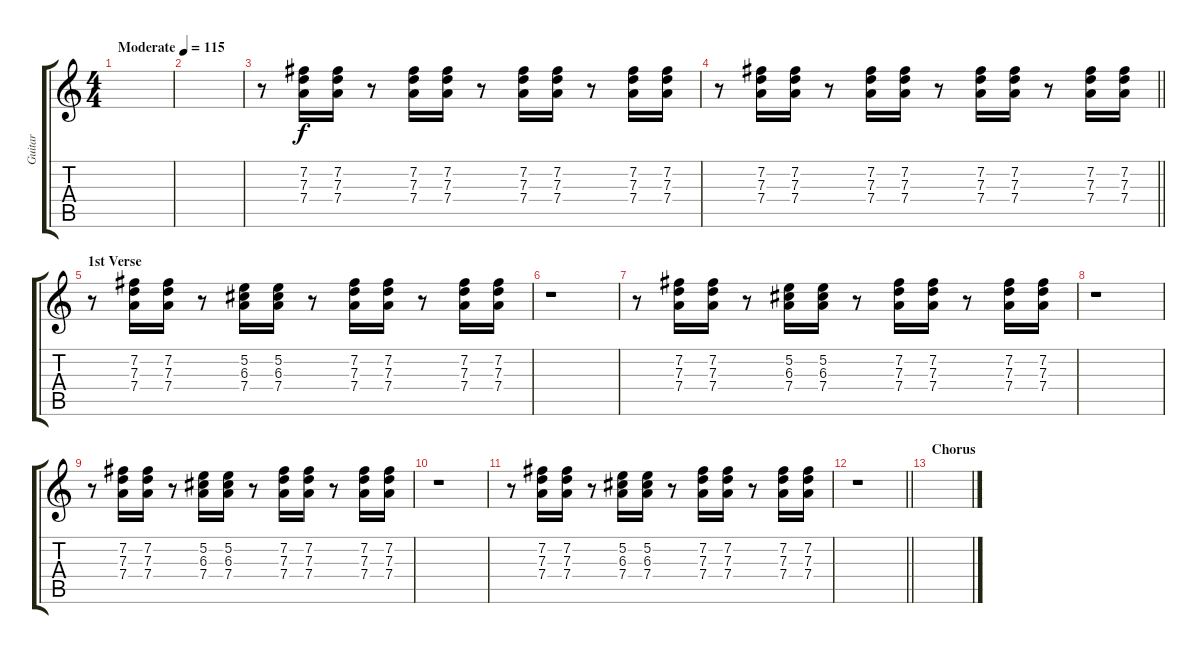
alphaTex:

\track ("Guitar" "Guitar") {instrument electricguitarjazz}
\staff {score tabs}
\tuning (E4 B3 G3 D3 A2 E2) {hide}
\ts (4 4)
\tempo (115 "Moderate")
\clef g2
\ks c
|
|
r.8 (7.2 7.3 7.4).16 (7.2 7.3 7.4).16 r.8 (7.2 7.3 7.4).16 (7.2 7.3 7.4).16 r.8 (7.2 7.3 7.4).16 (7.2 7.3 7.4).16 r.8 (7.2 7.3 7.4).16 (7.2 7.3 7.4).16 |
\barLineRight lightlight
r.8 (7.2 7.3 7.4).16 (7.2 7.3 7.4).16 r.8 (7.2 7.3 7.4).16 (7.2 7.3 7.4).16 r.8 (7.2 7.3 7.4).16 (7.2 7.3 7.4).16 r.8 (7.2 7.3 7.4).16 (7.2 7.3 7.4).16 |
\section ("" "1st Verse")
r.8 (7.2 7.3 7.4).16 (7.2 7.3 7.4).16 r.8 (5.2 6.3 7.4).16 (5.2 6.3 7.4).16 r.8 (7.2 7.3 7.4).16 (7.2 7.3 7.4).16 r.8 (7.2 7.3 7.4).16 (7.2 7.3 7.4).16 |
r.1 |
r.8 (7.2 7.3 7.4).16 (7.2 7.3 7.4).16 r.8 (5.2 6.3 7.4).16 (5.2 6.3 7.4).16 r.8 (7.2 7.3 7.4).16 (7.2 7.3 7.4).16 r.8 (7.2 7.3 7.4).16 (7.2 7.3 7.4).16 |
r.1 |
r.8 (7.2 7.3 7.4).16 (7.2 7.3 7.4).16 r.8 (5.2 6.3 7.4).16 (5.2 6.3 7.4).16 r.8 (7.2 7.3 7.4).16 (7.2 7.3 7.4).16 r.8 (7.2 7.3 7.4).16 (7.2 7.3 7.4).16 |
r.1 |
r.8 (7.2 7.3 7.4).16 (7.2 7.3 7.4).16 r.8 (5.2 6.3 7.4).16 (5.2 6.3 7.4).16 r.8 (7.2 7.3 7.4).16 (7.2 7.3 7.4).16 r.8 (7.2 7.3 7.4).16 (7.2 7.3 7.4).16 |
\barLineRight lightlight
r.1 |
\section ("" "Chorus")
